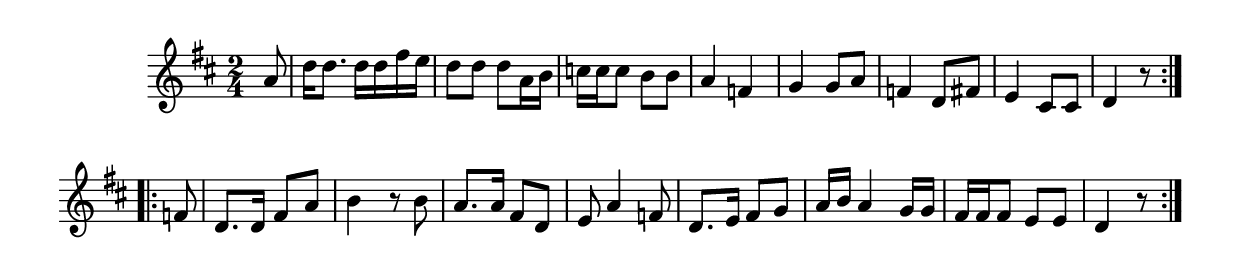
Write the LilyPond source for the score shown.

\version "2.19.49"
%{\header {
  title = "Roll, Jordan, Roll (United States)"
  composer = "anonymous"
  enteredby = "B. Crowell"
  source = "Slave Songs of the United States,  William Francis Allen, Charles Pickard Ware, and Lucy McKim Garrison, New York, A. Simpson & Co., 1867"
}%}
\score{{\key d \major
\time 2/4
%{\tempo 8=110
%}\relative a' {
  \partial 8
  a8 | d16 d8. d16 d fis e | d8 d d a16 b | c16 c c8 b b | a4 f |
       g g8 a | f4 d8 fis | e4 cis8 cis | d4 r8 \bar ":..:" f8 |
       d8. d16 fis8 a | b4 r8 b | a8. a16 fis8 d | e8 a4 f8 |
       d8. e16 fis8 g | a16 b a4 g16 g | fis16 fis fis8 e8 e | d4 r8
  \bar ":|."
}

}}